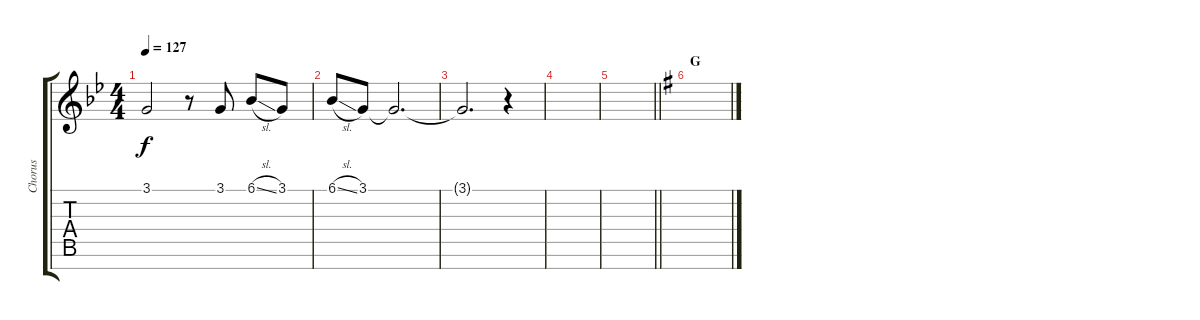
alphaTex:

\track ("Chorus" "Chorus") {instrument choiraahs}
\staff {score tabs}
\tuning (E4 B3 G3 D3 A2 E2 B1) {hide}
\ts (4 4)
\tempo 127
\clef g2
\ks bb
3.1{t}.2{dy f} r.8 3.1.8 6.1{sl}.8 3.1.8 |
6.1{sl}.8 3.1.8 3.1{t}.2{d} |
3.1{t}.2{d} r.4 |
|
\barLineRight lightlight
|
\section ("" "G")
\ks g
